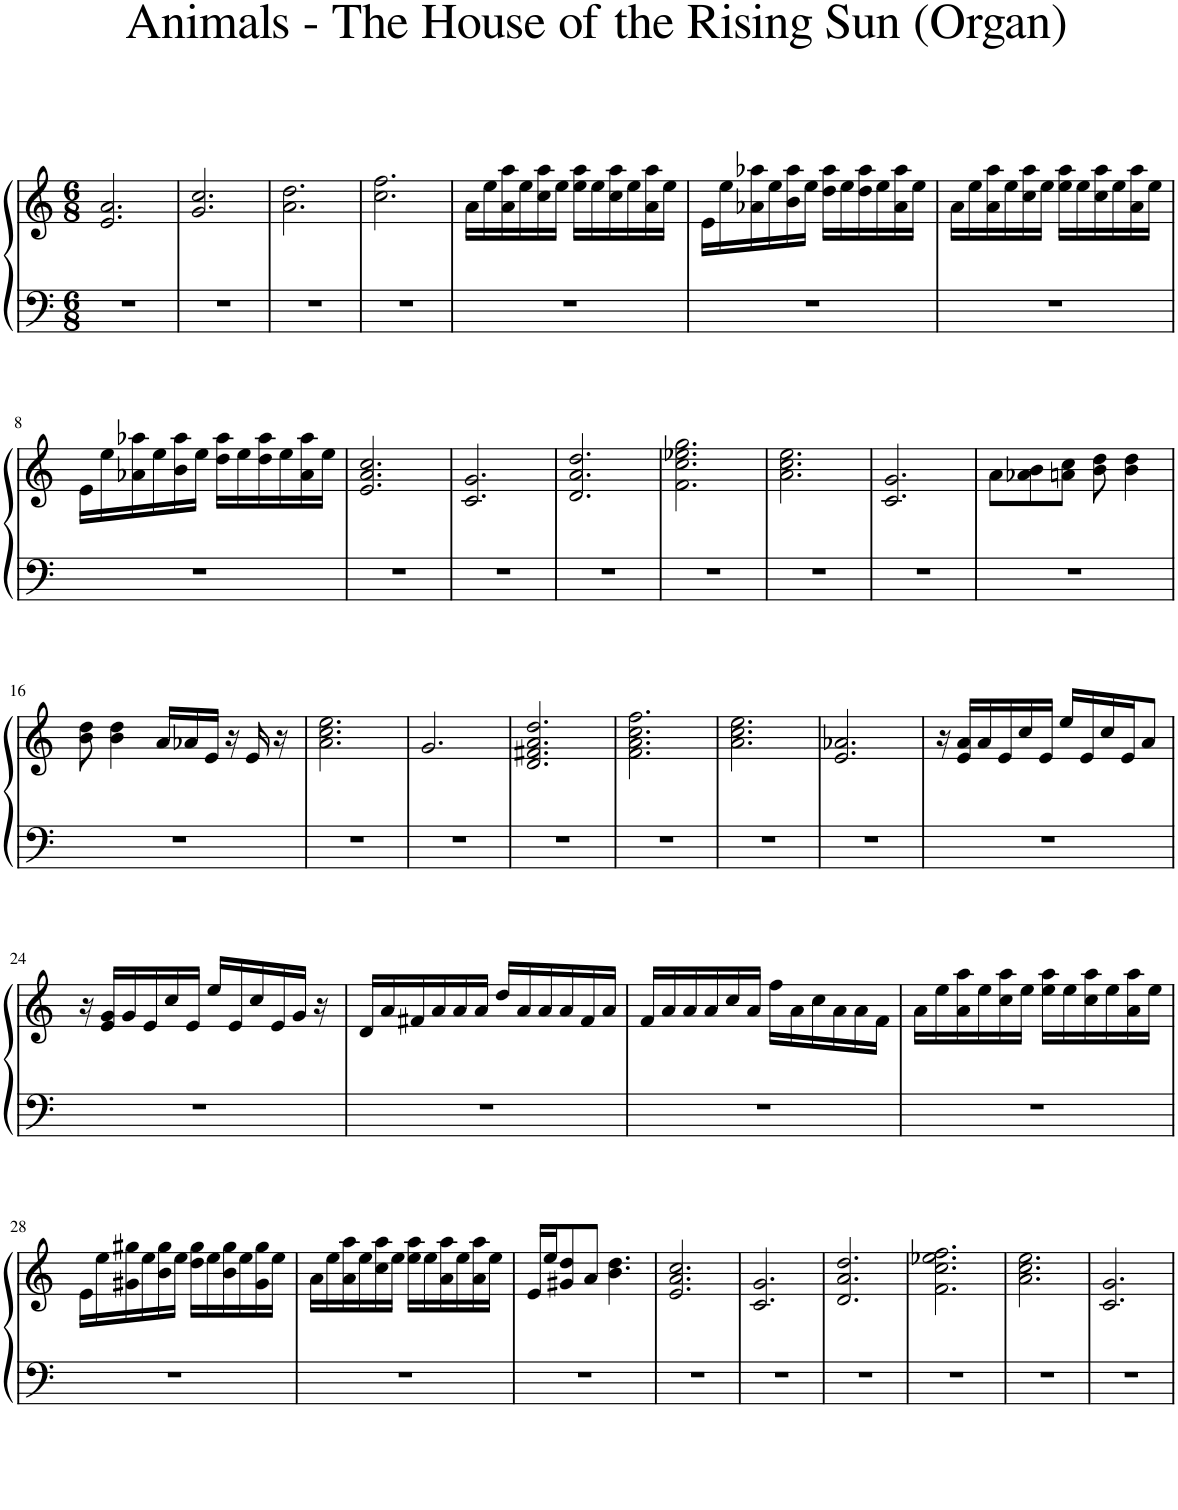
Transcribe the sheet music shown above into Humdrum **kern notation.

**kern	**kern
*part1	*part1
*staff2	*staff1
*I"Organ	*
*I'Org.	*
*clefF4	*clefG2
*k[]	*k[]
*M6/8	*M6/8
=1	=1
2.r	2.e/ 2.a/
=2	=2
2.r	2.g/ 2.cc/
=3	=3
2.r	2.a\ 2.dd\
=4	=4
2.r	2.cc\ 2.ff\
=5	=5
2.r	16a\LL
.	16ee\
.	16a\ 16aa\
.	16ee\
.	16cc\ 16aa\
.	16ee\JJ
.	16ee\ 16aa\LL
.	16ee\
.	16cc\ 16aa\
.	16ee\
.	16a\ 16aa\
.	16ee\JJ
=6	=6
2.r	16e\LL
.	16ee\
.	16a-X\ 16aa-X\
.	16ee\
.	16b\ 16aa-\
.	16ee\JJ
.	16dd\ 16aa-\LL
.	16ee\
.	16dd\ 16aa-\
.	16ee\
.	16a-\ 16aa-\
.	16ee\JJ
=7	=7
2.r	16a\LL
.	16ee\
.	16a\ 16aa\
.	16ee\
.	16cc\ 16aa\
.	16ee\JJ
.	16ee\ 16aa\LL
.	16ee\
.	16cc\ 16aa\
.	16ee\
.	16a\ 16aa\
.	16ee\JJ
!!LO:LB:g=z
=8	=8
2.r	16e\LL
.	16ee\
.	16a-X\ 16aa-X\
.	16ee\
.	16b\ 16aa-\
.	16ee\JJ
.	16dd\ 16aa-\LL
.	16ee\
.	16dd\ 16aa-\
.	16ee\
.	16a-\ 16aa-\
.	16ee\JJ
=9	=9
2.r	2.e/ 2.a/ 2.cc/
=10	=10
2.r	2.c/ 2.g/
=11	=11
2.r	2.d/ 2.a/ 2.dd/
=12	=12
2.r	2.f\ 2.cc\ 2.ee-X\ 2.gg\
=13	=13
2.r	2.a\ 2.cc\ 2.ee\
=14	=14
2.r	2.c/ 2.g/
=15	=15
2.r	8a\L
.	8a-X\ 8b\
.	8an\ 8cc\J
.	8b\ 8dd\
.	4b\ 4dd\
!!LO:LB:g=z
=16	=16
2.r	8b\ 8dd\
.	4b\ 4dd\
.	16a/LL
.	16a-X/
.	16e/JJ
.	16r
.	16e/
.	16r
=17	=17
2.r	2.a\ 2.cc\ 2.ee\
=18	=18
2.r	2.g/
=19	=19
2.r	2.d/ 2.f#X/ 2.a/ 2.dd/
=20	=20
2.r	2.f\ 2.a\ 2.cc\ 2.ff\
=21	=21
2.r	2.a\ 2.cc\ 2.ee\
=22	=22
2.r	2.e/ 2.a-X/
=23	=23
2.r	16r
.	16e/ 16a/LL
.	16a/
.	16e/
.	16cc/
.	16e/JJ
.	16ee/LL
.	16e/
.	16cc/
.	16e/J
.	8a/J
!!LO:LB:g=z
=24	=24
2.r	16r
.	16e/ 16g/LL
.	16g/
.	16e/
.	16cc/
.	16e/JJ
.	16ee/LL
.	16e/
.	16cc/
.	16e/
.	16g/JJ
.	16r
=25	=25
2.r	16d/LL
.	16a/
.	16f#X/
.	16a/
.	16a/
.	16a/JJ
.	16dd/LL
.	16a/
.	16a/
.	16a/
.	16f#/
.	16a/JJ
=26	=26
2.r	16f/LL
.	16a/
.	16a/
.	16a/
.	16cc/
.	16a/JJ
.	16ff\LL
.	16a\
.	16cc\
.	16a\
.	16a\
.	16f\JJ
=27	=27
2.r	16a\LL
.	16ee\
.	16a\ 16aa\
.	16ee\
.	16cc\ 16aa\
.	16ee\JJ
.	16ee\ 16aa\LL
.	16ee\
.	16cc\ 16aa\
.	16ee\
.	16a\ 16aa\
.	16ee\JJ
!!LO:LB:g=z
=28	=28
2.r	16e\LL
.	16ee\
.	16g#X\ 16gg#X\
.	16ee\
.	16b\ 16gg#\
.	16ee\JJ
.	16dd\ 16gg#\LL
.	16ee\
.	16b\ 16gg#\
.	16ee\
.	16g#\ 16gg#\
.	16ee\JJ
=29	=29
2.r	16a\LL
.	16ee\
.	16a\ 16aa\
.	16ee\
.	16cc\ 16aa\
.	16ee\JJ
.	16ee\ 16aa\LL
.	16ee\
.	16a\ 16aa\
.	16ee\
.	16a\ 16aa\
.	16ee\JJ
=30	=30
2.r	16e/LL
.	16ee/J
.	8g#X/ 8dd/
.	8a/J
.	4.b\ 4.dd\
=31	=31
2.r	2.e/ 2.a/ 2.cc/
=32	=32
2.r	2.c/ 2.g/
=33	=33
2.r	2.d/ 2.a/ 2.dd/
=34	=34
2.r	2.f\ 2.cc\ 2.ee-X\ 2.ff\
=35	=35
2.r	2.a\ 2.cc\ 2.ee\
=36	=36
2.r	2.c/ 2.g/
=	=
*-	*-
